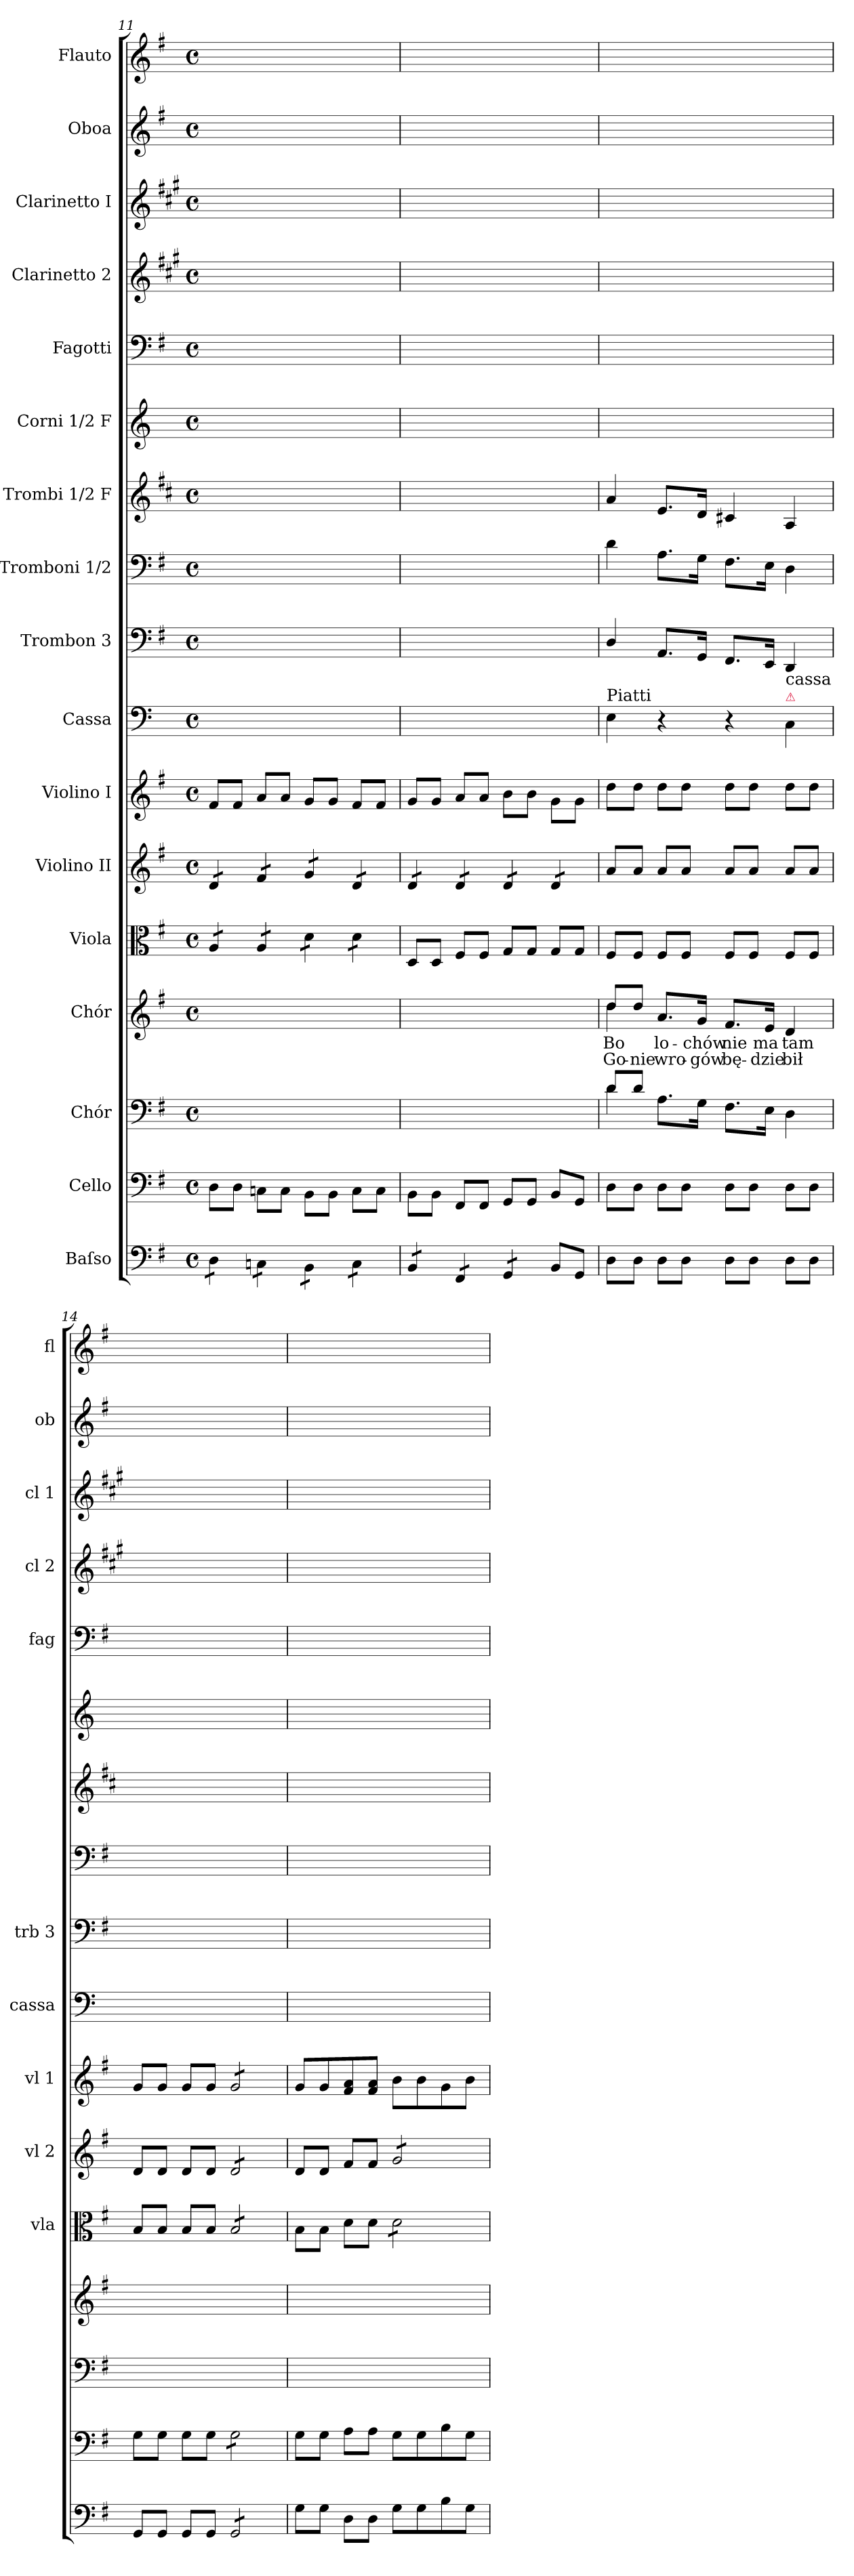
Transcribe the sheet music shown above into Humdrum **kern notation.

**kern	**kern	**kern	**kern	**text	**text	**dynam	**kern	**kern	**kern	**kern	**kern	**dynam	**kern	**dynam	**kern	**dynam	**kern	**kern	**kern	**kern	**kern	**kern
*part17	*part16	*part15	*part14	*part14	*part14	*part14	*part13	*part12	*part11	*part10	*part9	*part9	*part8	*part8	*part7	*part7	*part6	*part5	*part4	*part3	*part2	*part1
*staff17	*staff16	*staff15	*staff14	*staff14	*staff14	*staff14	*staff13	*staff12	*staff11	*staff10	*staff9	*staff9	*staff8	*staff8	*staff7	*staff7	*staff6	*staff5	*staff4	*staff3	*staff2	*staff1
*I"Baſso	*I"Cello	*I"Chór	*I"Chór	*	*	*	*I"Viola	*I"Violino II	*I"Violino I	*I"Cassa	*I"Trombon 3	*	*I"Tromboni 1/2	*	*I"Trombi 1/2 F	*	*I"Corni 1/2 F	*I"Fagotti	*I"Clarinetto 2	*I"Clarinetto I	*I"Oboa	*I"Flauto
*	*	*	*	*	*	*	*I'vla	*I'vl 2	*I'vl 1	*I'cassa	*I'trb 3	*	*	*	*	*	*	*I'fag	*I'cl 2	*I'cl 1	*I'ob	*I'fl
*clefF4	*clefF4	*clefF4	*clefG2	*	*	*	*clefC3	*clefG2	*clefG2	*clefF4	*clefF4	*	*clefF4	*	*clefG2	*	*clefG2	*clefF4	*clefG2	*clefG2	*clefG2	*clefG2
*	*	*	*	*	*	*	*	*	*	*	*	*	*	*	*ITrd-3c-5	*	*ITrd4c7	*	*ITrd1c2	*ITrd1c2	*	*
*k[f#]	*k[f#]	*k[f#]	*k[f#]	*	*	*	*k[f#]	*k[f#]	*k[f#]	*	*k[f#]	*	*k[f#]	*	*k[f#]	*	*	*k[f#]	*k[f#]	*k[f#]	*k[f#]	*k[f#]
*G:	*G:	*G:	*G:	*	*	*	*G:	*G:	*G:	*	*G:	*	*G:	*	*G:	*	*	*G:	*G:	*G:	*G:	*G:
*M4/4	*M4/4	*M4/4	*M4/4	*	*	*	*M4/4	*M4/4	*M4/4	*M4/4	*M4/4	*	*M4/4	*	*M4/4	*	*M4/4	*M4/4	*M4/4	*M4/4	*M4/4	*M4/4
*met(c)	*met(c)	*met(c)	*met(c)	*	*	*	*met(c)	*met(c)	*met(c)	*met(c)	*met(c)	*	*met(c)	*	*met(c)	*	*met(c)	*met(c)	*met(c)	*met(c)	*met(c)	*met(c)
=11	=11	=11	=11	=11	=11	=11	=11	=11	=11	=11	=11	=11	=11	=11	=11	=11	=11	=11	=11	=11	=11	=11
*tremolo	*	*	*	*	*	*	*	*	*	*	*	*	*	*	*	*	*	*	*	*	*	*
*	*	*	*	*	*	*	*tremolo	*	*	*	*	*	*	*	*	*	*	*	*	*	*	*
*	*	*	*	*	*	*	*	*tremolo	*	*	*	*	*	*	*	*	*	*	*	*	*	*
8D\L	8D\L	1ryy	1ryy	.	.	.	8A/L	8d/L	8f#/L	1ryy	1ryy	.	1ryy	.	1ryy	.	1ryy	1ryy	1ryy	1ryy	1ryy	1ryy
8D\J	8D\J	.	.	.	.	.	8A/J	8d/J	8f#/J	.	.	.	.	.	.	.	.	.	.	.	.	.
8Cn\L	8Cn\L	.	.	.	.	.	8A/L	8f#/L	8a/L	.	.	.	.	.	.	.	.	.	.	.	.	.
8Cn\J	8C\J	.	.	.	.	.	8A/J	8f#/J	8a/J	.	.	.	.	.	.	.	.	.	.	.	.	.
8BB\L	8BB\L	.	.	.	.	.	8d\L	8g/L	8g/L	.	.	.	.	.	.	.	.	.	.	.	.	.
8BB\J	8BB\J	.	.	.	.	.	8d\J	8g/J	8g/J	.	.	.	.	.	.	.	.	.	.	.	.	.
8C\L	8C\L	.	.	.	.	.	8d\L	8d/L	8f#/L	.	.	.	.	.	.	.	.	.	.	.	.	.
8C\J	8C\J	.	.	.	.	.	8d\J	8d/J	8f#/J	.	.	.	.	.	.	.	.	.	.	.	.	.
*	*	*	*	*	*	*	*Xtremolo	*	*	*	*	*	*	*	*	*	*	*	*	*	*	*
=12	=12	=12	=12	=12	=12	=12	=12	=12	=12	=12	=12	=12	=12	=12	=12	=12	=12	=12	=12	=12	=12	=12
8BB/L	8BB\L	1ryy	1ryy	.	.	.	8D/L	8d/L	8g/L	1ryy	1ryy	.	1ryy	.	1ryy	.	1ryy	1ryy	1ryy	1ryy	1ryy	1ryy
8BB/J	8BB\J	.	.	.	.	.	8D/J	8d/J	8g/J	.	.	.	.	.	.	.	.	.	.	.	.	.
8FF#/L	8FF#/L	.	.	.	.	.	8F#/L	8d/L	8a/L	.	.	.	.	.	.	.	.	.	.	.	.	.
8FF#/J	8FF#/J	.	.	.	.	.	8F#/J	8d/J	8a/J	.	.	.	.	.	.	.	.	.	.	.	.	.
8GG/L	8GG/L	.	.	.	.	.	8G/L	8d/L	8b\L	.	.	.	.	.	.	.	.	.	.	.	.	.
8GG/J	8GG/J	.	.	.	.	.	8G/J	8d/J	8b\J	.	.	.	.	.	.	.	.	.	.	.	.	.
*Xtremolo	*	*	*	*	*	*	*	*	*	*	*	*	*	*	*	*	*	*	*	*	*	*
8BB/L	8BB/L	.	.	.	.	.	8G/L	8d/L	8g\L	.	.	.	.	.	.	.	.	.	.	.	.	.
8GG/J	8GG/J	.	.	.	.	.	8G/J	8d/J	8g\J	.	.	.	.	.	.	.	.	.	.	.	.	.
*	*	*	*	*	*	*	*	*Xtremolo	*	*	*	*	*	*	*	*	*	*	*	*	*	*
=13	=13	=13	=13	=13	=13	=13	=13	=13	=13	=13	=13	=13	=13	=13	=13	=13	=13	=13	=13	=13	=13	=13
*	*	*^	*^	*	*	*	*	*	*	*	*	*	*	*	*	*	*	*	*	*	*	*
!	!	!	!	!	!	!	!	!	!	!	!	!LO:TX:a:t=Piatti	!	!	!	!	!	!	!	!	!	!	!	!
!	!	!	!	!	!	!	!	!LO:DY:b:rj	!	!	!	!	!	!LO:DY:b:rj	!	!LO:DY:b:rj	!	!LO:DY:b:rj	!	!	!	!	!	!
8D\L	8D\L	8d/L	4d\	8dd/L	4dd\	Bo	Go-	fo	8F#/L	8a/L	8dd\L	4E\	4D/	fo	4d\	fo	4dd/	fo	1ryy	1ryy	1ryy	1ryy	1ryy	1ryy
8D\J	8D\J	8d/J	.	8dd/J	.	.	-nie	.	8F#/J	8a/J	8dd\J	.	.	.	.	.	.	.	.	.	.	.	.	.
8D\L	8D\L	8.A\L	4ryy	8.a/L	4ryy	lo-	wro-	.	8F#/L	8a/L	8dd\L	4r	8.AA/L	.	8.A\L	.	8.a/L	.	.	.	.	.	.	.
8D\J	8D\J	.	.	.	.	.	.	.	8F#/J	8a/J	8dd\J	.	.	.	.	.	.	.	.	.	.	.	.	.
.	.	16G\Jk	.	16g/Jk	.	-chów	-gów	.	.	.	.	.	16GG/Jk	.	16G\Jk	.	16g/Jk	.	.	.	.	.	.	.
8D\L	8D\L	8.F#\L	2ryy	8.f#/L	2ryy	nie	bę-	.	8F#/L	8a/L	8dd\L	4r	8.FF#/L	.	8.F#\L	.	4f#X/	.	.	.	.	.	.	.
8D\J	8D\J	.	.	.	.	.	.	.	8F#/J	8a/J	8dd\J	.	.	.	.	.	.	.	.	.	.	.	.	.
.	.	16E\Jk	.	16e/Jk	.	ma	-dzie	.	.	.	.	.	16EE/Jk	.	16E\Jk	.	.	.	.	.	.	.	.	.
!	!	!	!	!	!	!	!	!	!	!	!	!LO:TX:a:color=crimson:t=⚠	!	!	!	!	!	!	!	!	!	!	!	!
!	!	!	!	!	!	!	!	!	!	!	!	!LO:TX:a:t=cassa	!	!	!	!	!	!	!	!	!	!	!	!
8D\L	8D\L	4D\	.	4d/	.	tam	bił	.	8F#/L	8a/L	8dd\L	4C\	4DD/	.	4D\	.	4d/	.	.	.	.	.	.	.
8D\J	8D\J	.	.	.	.	.	.	.	8F#/J	8a/J	8dd\J	.	.	.	.	.	.	.	.	.	.	.	.	.
*	*	*v	*v	*	*	*	*	*	*	*	*	*	*	*	*	*	*	*	*	*	*	*	*	*
*	*	*	*v	*v	*	*	*	*	*	*	*	*	*	*	*	*	*	*	*	*	*	*	*
=14	=14	=14	=14	=14	=14	=14	=14	=14	=14	=14	=14	=14	=14	=14	=14	=14	=14	=14	=14	=14	=14	=14
8GG/L	8G\L	1ryy	1ryy	.	.	.	8B/L	8d/L	8g/L	1ryy	1ryy	.	1ryy	.	1ryy	.	1ryy	1ryy	1ryy	1ryy	1ryy	1ryy
8GG/J	8G\J	.	.	.	.	.	8B/J	8d/J	8g/J	.	.	.	.	.	.	.	.	.	.	.	.	.
8GG/L	8G\L	.	.	.	.	.	8B/L	8d/L	8g/L	.	.	.	.	.	.	.	.	.	.	.	.	.
8GG/J	8G\J	.	.	.	.	.	8B/J	8d/J	8g/J	.	.	.	.	.	.	.	.	.	.	.	.	.
*tremolo	*	*	*	*	*	*	*	*	*	*	*	*	*	*	*	*	*	*	*	*	*	*
*	*tremolo	*	*	*	*	*	*	*	*	*	*	*	*	*	*	*	*	*	*	*	*	*
*	*	*	*	*	*	*	*tremolo	*	*	*	*	*	*	*	*	*	*	*	*	*	*	*
*	*	*	*	*	*	*	*	*tremolo	*	*	*	*	*	*	*	*	*	*	*	*	*	*
*	*	*	*	*	*	*	*	*	*tremolo	*	*	*	*	*	*	*	*	*	*	*	*	*
8GG/L	8G\L	.	.	.	.	.	8B/L	8d/L	8g/L	.	.	.	.	.	.	.	.	.	.	.	.	.
8GG/	8G\	.	.	.	.	.	8B/	8d/	8g/	.	.	.	.	.	.	.	.	.	.	.	.	.
8GG/	8G\	.	.	.	.	.	8B/	8d/	8g/	.	.	.	.	.	.	.	.	.	.	.	.	.
8GG/J	8G\J	.	.	.	.	.	8B/J	8d/J	8g/J	.	.	.	.	.	.	.	.	.	.	.	.	.
*	*	*	*	*	*	*	*	*	*Xtremolo	*	*	*	*	*	*	*	*	*	*	*	*	*
*	*	*	*	*	*	*	*	*Xtremolo	*	*	*	*	*	*	*	*	*	*	*	*	*	*
*	*	*	*	*	*	*	*Xtremolo	*	*	*	*	*	*	*	*	*	*	*	*	*	*	*
*	*Xtremolo	*	*	*	*	*	*	*	*	*	*	*	*	*	*	*	*	*	*	*	*	*
*Xtremolo	*	*	*	*	*	*	*	*	*	*	*	*	*	*	*	*	*	*	*	*	*	*
=15	=15	=15	=15	=15	=15	=15	=15	=15	=15	=15	=15	=15	=15	=15	=15	=15	=15	=15	=15	=15	=15	=15
8G\L	8G\L	1ryy	1ryy	.	.	.	8B\L	8d/L	8g/L	1ryy	1ryy	.	1ryy	.	1ryy	.	1ryy	1ryy	1ryy	1ryy	1ryy	1ryy
8G\J	8G\J	.	.	.	.	.	8B\J	8d/J	8g/	.	.	.	.	.	.	.	.	.	.	.	.	.
8D\L	8A\L	.	.	.	.	.	8d\L	8f#/L	8f#/ 8a/	.	.	.	.	.	.	.	.	.	.	.	.	.
8D\J	8A\J	.	.	.	.	.	8d\J	8f#/J	8f#/ 8a/J	.	.	.	.	.	.	.	.	.	.	.	.	.
*	*	*	*	*	*	*	*tremolo	*	*	*	*	*	*	*	*	*	*	*	*	*	*	*
*	*	*	*	*	*	*	*	*tremolo	*	*	*	*	*	*	*	*	*	*	*	*	*	*
8G\L	8G\L	.	.	.	.	.	8d\L	8g/L	8b\L	.	.	.	.	.	.	.	.	.	.	.	.	.
8G\	8G\	.	.	.	.	.	8d\	8g/	8b\	.	.	.	.	.	.	.	.	.	.	.	.	.
8B\	8B\	.	.	.	.	.	8d\	8g/	8g\	.	.	.	.	.	.	.	.	.	.	.	.	.
8G\J	8G\J	.	.	.	.	.	8d\J	8g/J	8b\J	.	.	.	.	.	.	.	.	.	.	.	.	.
*	*	*	*	*	*	*	*	*Xtremolo	*	*	*	*	*	*	*	*	*	*	*	*	*	*
*	*	*	*	*	*	*	*Xtremolo	*	*	*	*	*	*	*	*	*	*	*	*	*	*	*
=	=	=	=	=	=	=	=	=	=	=	=	=	=	=	=	=	=	=	=	=	=	=
*-	*-	*-	*-	*-	*-	*-	*-	*-	*-	*-	*-	*-	*-	*-	*-	*-	*-	*-	*-	*-	*-	*-
